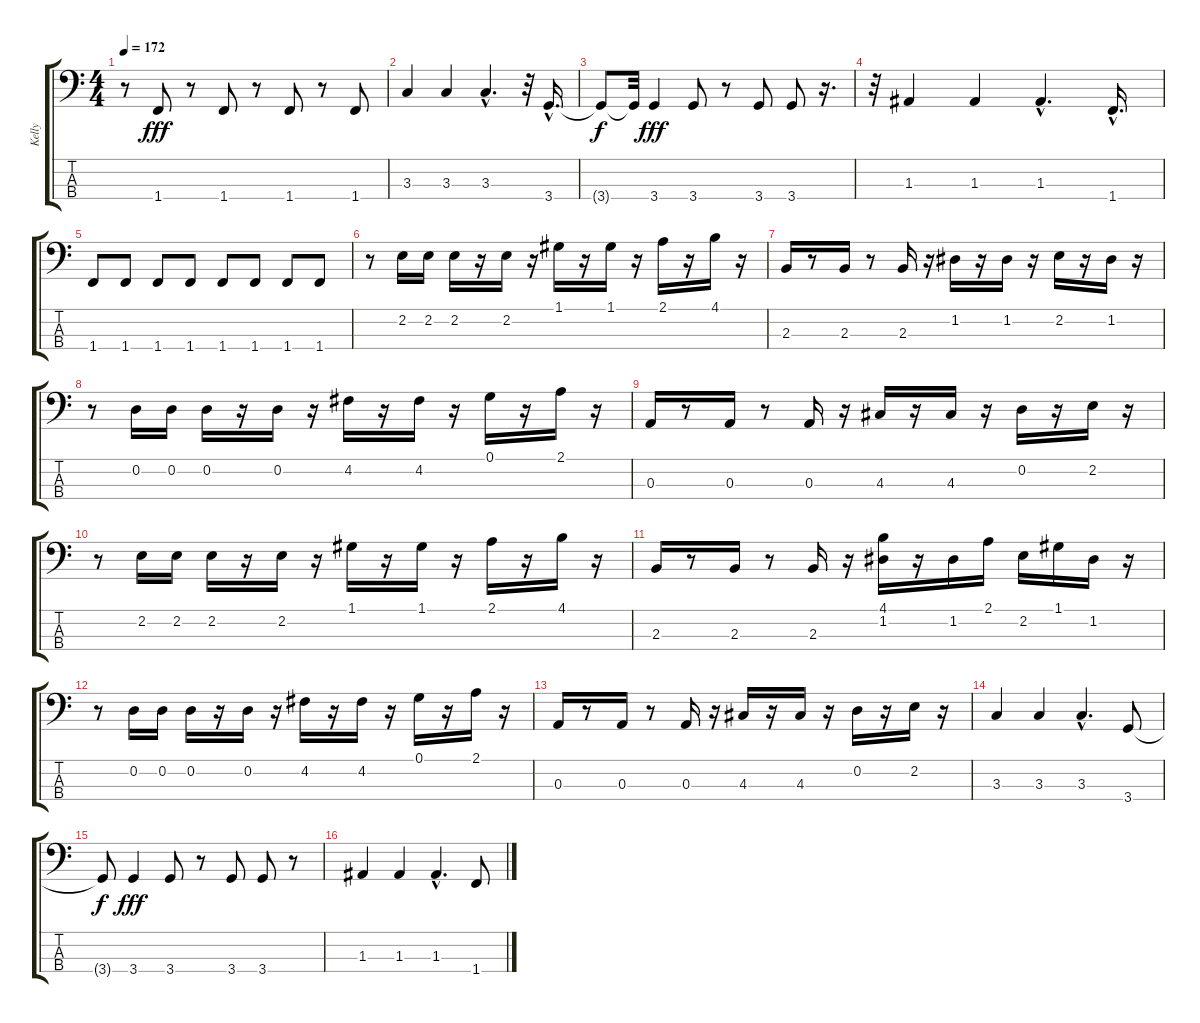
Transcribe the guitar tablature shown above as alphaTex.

\track ("Kelly" "Kelly") {instrument electricbassfinger}
\staff {score tabs}
\tuning (G2 D2 A1 E1) {hide}
\ts (4 4)
\tempo 172
\clef f4
\ks c
r.8{dy fff} 1.4.8 r.8 1.4.8 r.8 1.4.8 r.8 1.4.8 |
3.3.4 3.3.4 3.3{hac}.4{d} r.32 3.4{hac}.16{d} |
3.4{t}.8{dy f} 3.4{t}.32 3.4.4{dy fff} 3.4.8 r.8 3.4.8 3.4.8 r.16{d} |
r.32 1.3.4 1.3.4 1.3{hac}.4{d} 1.4{hac}.16{d} |
1.4.8 1.4.8 1.4.8 1.4.8 1.4.8 1.4.8 1.4.8 1.4.8 |
r.8 2.2.16 2.2.16 2.2.16 r.16 2.2.16 r.16 1.1.16 r.16 1.1.16 r.16 2.1.16 r.16 4.1.16 r.16 |
2.3.16 r.8 2.3.16 r.8 2.3.16 r.16 1.2.16 r.16 1.2.16 r.16 2.2.16 r.16 1.2.16 r.16 |
r.8 0.2.16 0.2.16 0.2.16 r.16 0.2.16 r.16 4.2.16 r.16 4.2.16 r.16 0.1.16 r.16 2.1.16 r.16 |
0.3.16 r.8 0.3.16 r.8 0.3.16 r.16 4.3.16 r.16 4.3.16 r.16 0.2.16 r.16 2.2.16 r.16 |
r.8 2.2.16 2.2.16 2.2.16 r.16 2.2.16 r.16 1.1.16 r.16 1.1.16 r.16 2.1.16 r.16 4.1.16 r.16 |
2.3.16 r.8 2.3.16 r.8 2.3.16 r.16 (4.1 1.2).16 r.16 1.2.16 2.1.16 2.2.16 1.1.16 1.2.16 r.16 |
r.8 0.2.16 0.2.16 0.2.16 r.16 0.2.16 r.16 4.2.16 r.16 4.2.16 r.16 0.1.16 r.16 2.1.16 r.16 |
0.3.16 r.8 0.3.16 r.8 0.3.16 r.16 4.3.16 r.16 4.3.16 r.16 0.2.16 r.16 2.2.16 r.16 |
3.3.4 3.3.4 3.3{hac}.4{d} 3.4.8 |
3.4{t}.8{dy f} 3.4.4{dy fff} 3.4.8 r.8 3.4.8 3.4.8 r.8 |
1.3.4 1.3.4 1.3{hac}.4{d} 1.4.8
